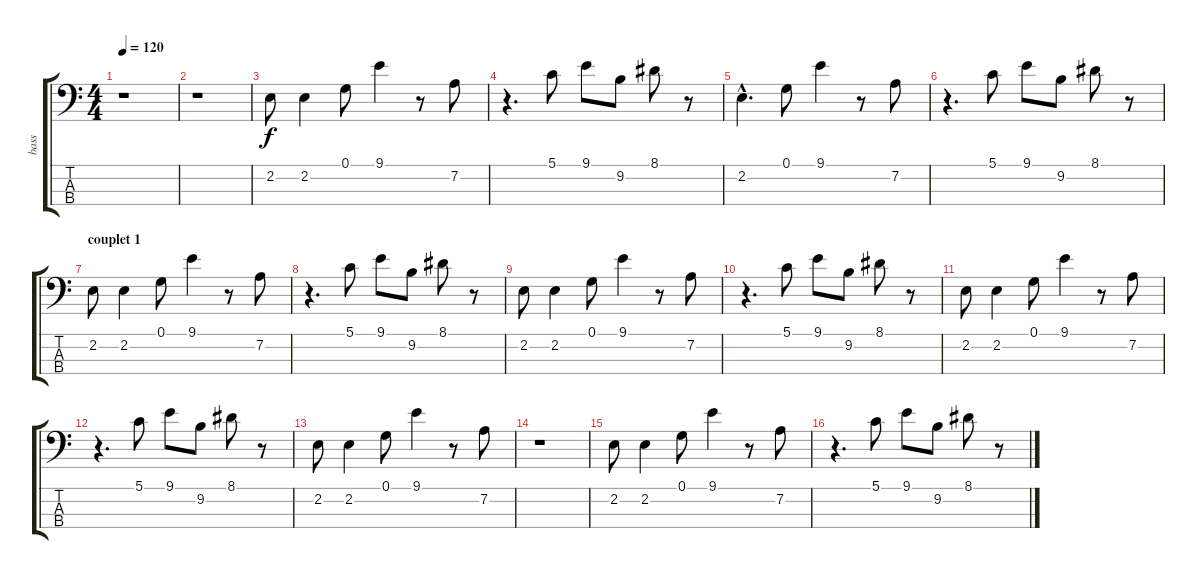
\track ("bass" "bass") {instrument electricbassfinger}
\staff {score tabs}
\tuning (G2 D2 A1 E1) {hide}
\ts (4 4)
\tempo 120
\clef f4
\ks c
r.1{dy f instrument electricbassfinger} |
r.1 |
2.2.8 2.2.4 0.1.8 9.1.4 r.8 7.2.8 |
r.4{d} 5.1.8 9.1.8 9.2.8 8.1.8 r.8 |
2.2{hac}.4{d} 0.1.8 9.1.4 r.8 7.2.8 |
r.4{d} 5.1.8 9.1.8 9.2.8 8.1.8 r.8 |
\section ("" "couplet 1")
2.2.8 2.2.4 0.1.8 9.1.4 r.8 7.2.8 |
r.4{d} 5.1.8 9.1.8 9.2.8 8.1.8 r.8 |
2.2.8 2.2.4 0.1.8 9.1.4 r.8 7.2.8 |
r.4{d} 5.1.8 9.1.8 9.2.8 8.1.8 r.8 |
2.2.8 2.2.4 0.1.8 9.1.4 r.8 7.2.8 |
r.4{d} 5.1.8 9.1.8 9.2.8 8.1.8 r.8 |
2.2.8 2.2.4 0.1.8 9.1.4 r.8 7.2.8 |
r.1 |
2.2.8 2.2.4 0.1.8 9.1.4 r.8 7.2.8 |
r.4{d} 5.1.8 9.1.8 9.2.8 8.1.8 r.8
